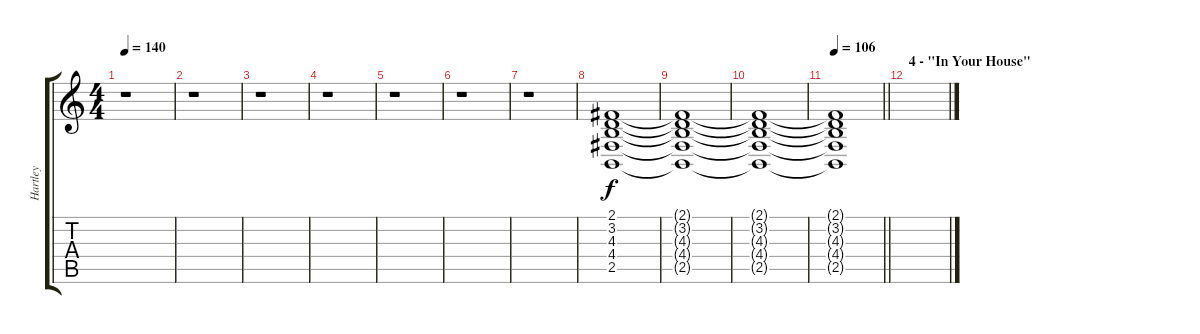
\track ("Hartley" "Hartley") {instrument acousticgrandpiano}
\staff {score tabs}
\tuning (E4 B3 G3 D3 A2 E2) {hide}
\ts (4 4)
\tempo 140
\clef g2
\ks c
r.1{dy f} |
r.1 |
r.1 |
r.1 |
r.1 |
r.1 |
r.1 |
(2.1 3.2 4.3 4.4 2.5).1 |
(2.1{t} 3.2{t} 4.3{t} 4.4{t} 2.5{t}).1 |
(2.1{t} 3.2{t} 4.3{t} 4.4{t} 2.5{t}).1 |
\tempo 106
\barLineRight lightlight
(2.1{t} 3.2{t} 4.3{t} 4.4{t} 2.5{t}).1 |
\section ("" "4 - \"In Your House\"")
